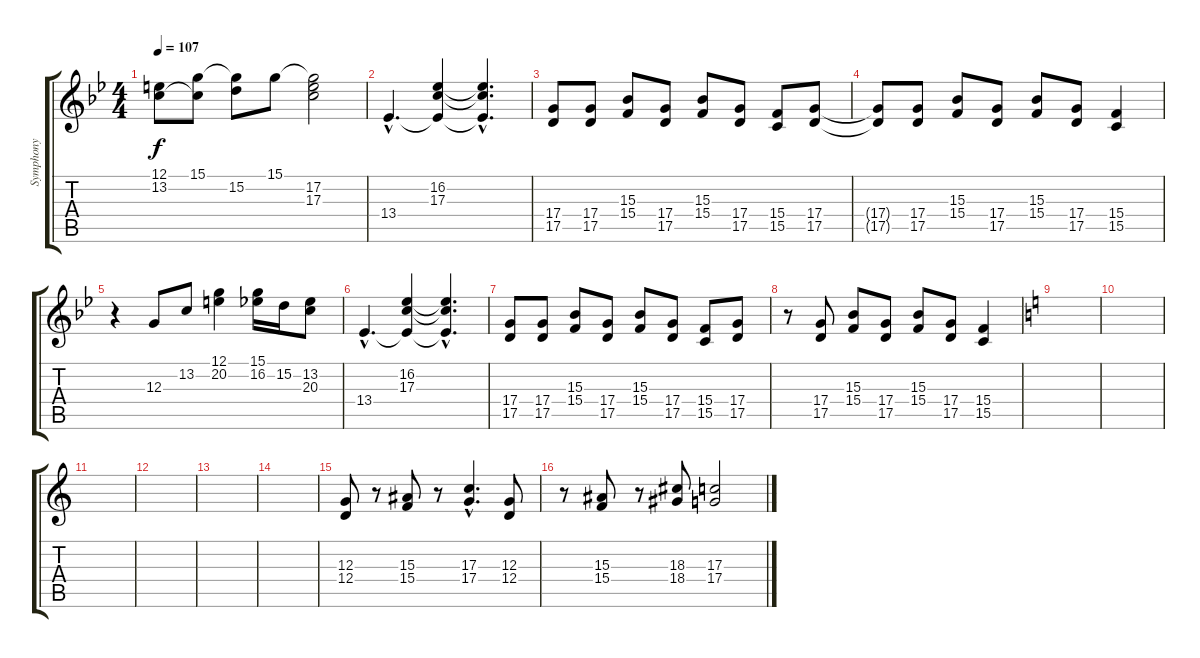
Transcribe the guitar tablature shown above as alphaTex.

\track ("Symphony" "Symphony") {instrument stringensemble1}
\staff {score tabs}
\tuning (E4 B3 G3 D3 A2 E2) {hide}
\ts (4 4)
\tempo 107
\clef g2
\ks bb
(12.1 13.2).8{dy f} (15.1 13.2{t}).8 (15.1{t} 15.2).8 15.1.8 (15.1{t} 17.2 17.3).2 |
13.4{hac}.4{d} (16.2 17.3 13.4{t}).4 (16.2{hac t} 17.3{hac t} 13.4{hac t}).4{d} |
(17.4 17.5).8 (17.4 17.5).8 (15.3 15.4).8 (17.4 17.5).8 (15.3 15.4).8 (17.4 17.5).8 (15.4 15.5).8 (17.4 17.5).8 |
(17.4{t} 17.5{t}).8 (17.4 17.5).8 (15.3 15.4).8 (17.4 17.5).8 (15.3 15.4).8 (17.4 17.5).8 (15.4 15.5).4 |
r.4 12.3.8 13.2.8 (12.1 20.2).4 (15.1 16.2).16 15.2.16 (13.2 20.3).8 |
13.4{hac}.4{d} (16.2 17.3 13.4{t}).4 (16.2{hac t} 17.3{hac t} 13.4{hac t}).4{d} |
(17.4 17.5).8 (17.4 17.5).8 (15.3 15.4).8 (17.4 17.5).8 (15.3 15.4).8 (17.4 17.5).8 (15.4 15.5).8 (17.4 17.5).8 |
r.8 (17.4 17.5).8 (15.3 15.4).8 (17.4 17.5).8 (15.3 15.4).8 (17.4 17.5).8 (15.4 15.5).4 |
\ks c
|
|
|
|
|
|
(12.3 12.4).8 r.8 (15.3 15.4).8 r.8 (17.3{hac} 17.4{hac}).4{d} (12.3 12.4).8 |
r.8 (15.3 15.4).8 r.8 (18.3 18.4).8 (17.3 17.4).2
